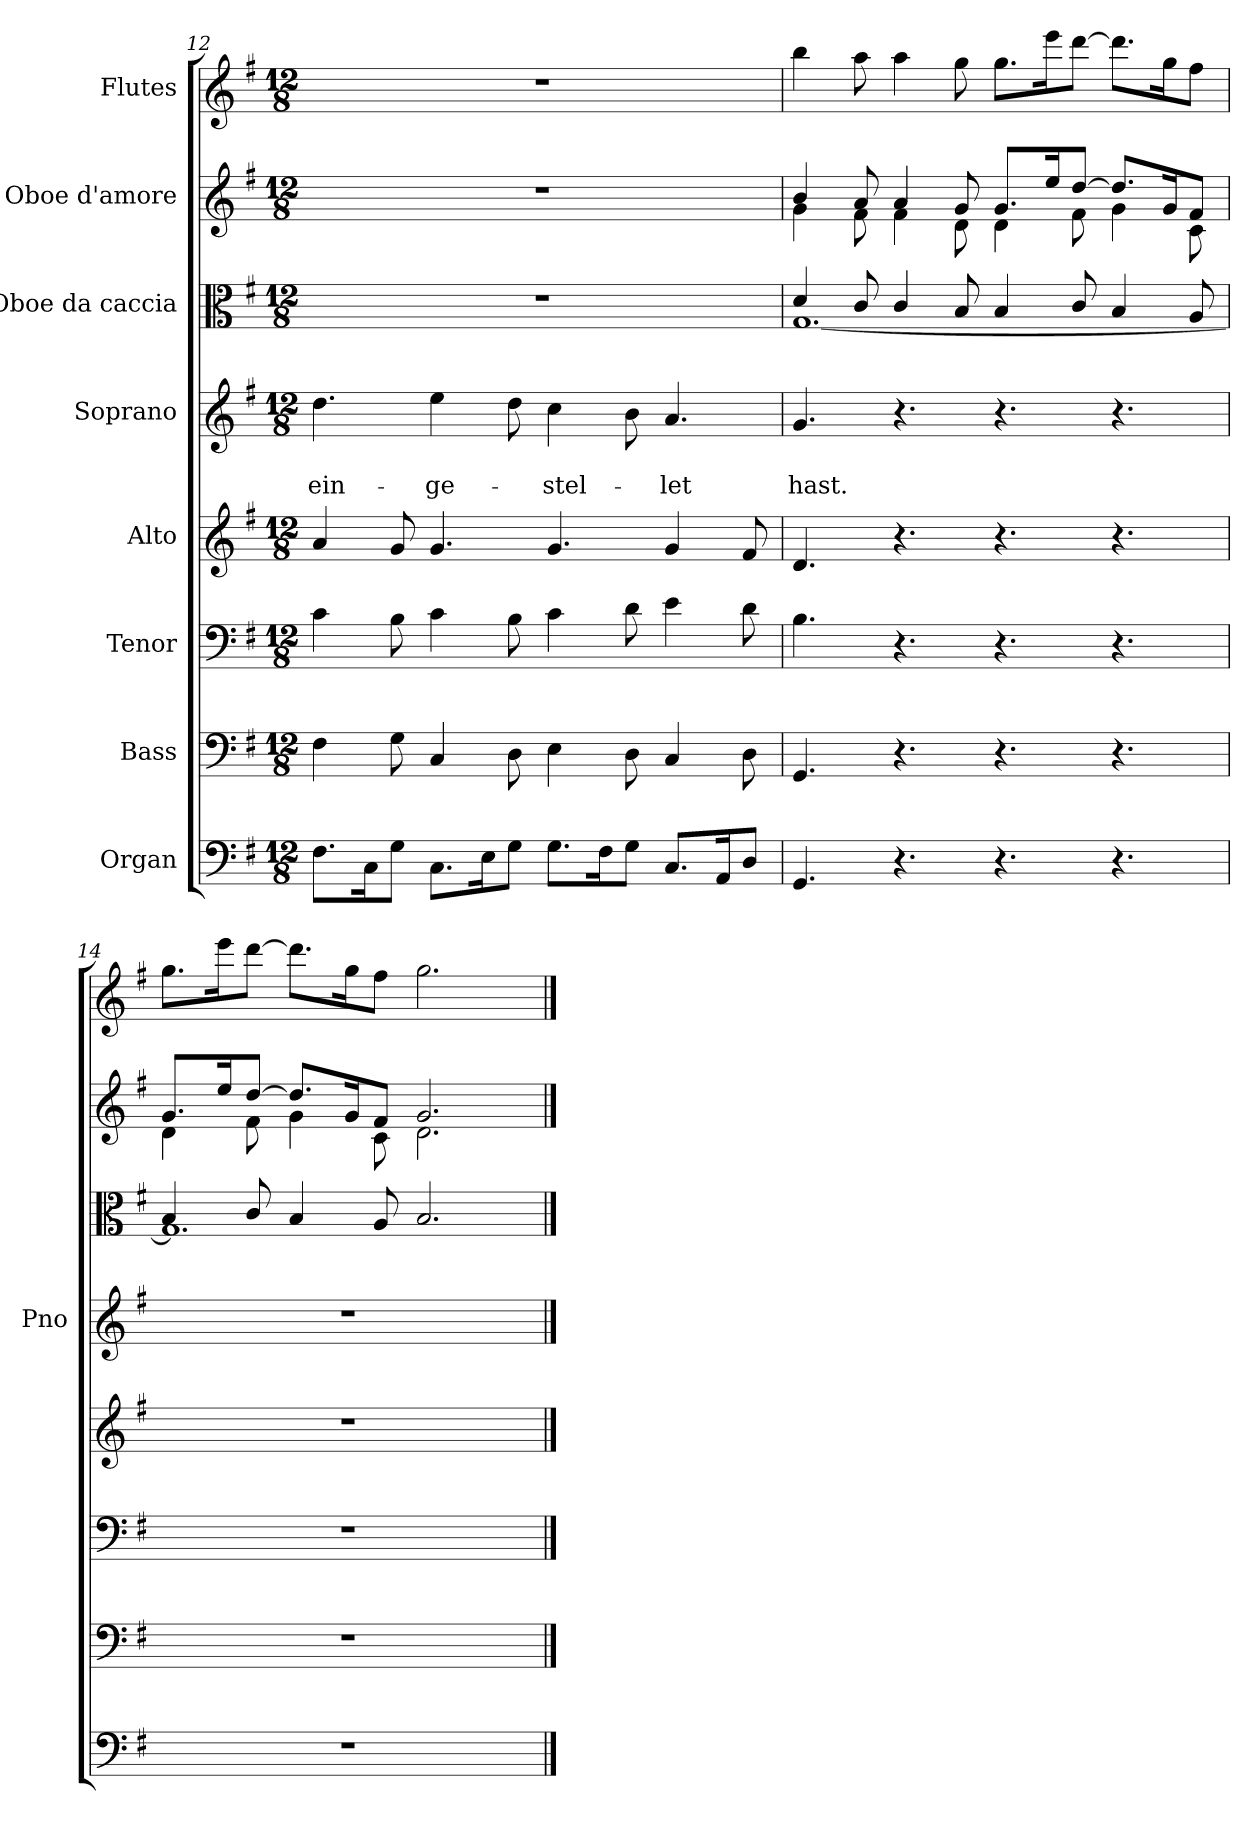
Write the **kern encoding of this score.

**kern	**kern	**kern	**kern	**kern	**text	**text	**kern	**kern	**kern
*part8	*part7	*part6	*part5	*part4	*part4	*part4	*part3	*part2	*part1
*staff8	*staff7	*staff6	*staff5	*staff4	*staff4	*staff4	*staff3	*staff2	*staff1
*I"Organ	*I"Bass	*I"Tenor	*I"Alto	*I"Soprano	*	*	*I"Oboe da caccia	*I"Oboe d'amore	*I"Flutes
*	*	*	*	*I'Pno	*	*	*	*	*
!!LO:PB:g=z
*clefF4	*clefF4	*clefF4	*clefG2	*clefG2	*	*	*clefC3	*clefG2	*clefG2
*k[f#]	*k[f#]	*k[f#]	*k[f#]	*k[f#]	*	*	*k[f#]	*k[f#]	*k[f#]
*G:	*G:	*G:	*G:	*G:	*	*	*G:	*G:	*G:
*M12/8	*M12/8	*M12/8	*M12/8	*M12/8	*	*	*M12/8	*M12/8	*M12/8
=12	=12	=12	=12	=12	=12	=12	=12	=12	=12
8.F#\L	4F#\	4c\	4a/	4.dd\	.	ein-	1.r	1.r	1.r
16C\k	.	.	.	.	.	.	.	.	.
8G\J	8G\	8B\	8g/	.	.	.	.	.	.
8.C\L	4C/	4c\	4.g/	4ee\	.	-ge-	.	.	.
16E\k	.	.	.	.	.	.	.	.	.
8G\J	8D\	8B\	.	8dd\	.	.	.	.	.
8.G\L	4E\	4c\	4.g/	4cc\	.	-stel-	.	.	.
16F#\k	.	.	.	.	.	.	.	.	.
8G\J	8D\	8d\	.	8b\	.	.	.	.	.
8.C/L	4C/	4e\	4g/	4.a/	.	-let	.	.	.
16AA/k	.	.	.	.	.	.	.	.	.
8D/J	8D\	8d\	8f#/	.	.	.	.	.	.
=13	=13	=13	=13	=13	=13	=13	=13	=13	=13
*	*	*	*	*	*	*	*^	*^	*
4.GG/	4.GG/	4.B\	4.d/	4.g/	.	hast.	4d/	[1.G	4b/	4g\	4bb\
.	.	.	.	.	.	.	8c/	.	8a/	8f#\	8aa\
4.r	4.r	4.r	4.r	4.r	.	.	4c/	.	4a/	4f#\	4aa\
.	.	.	.	.	.	.	8B/	.	8g/	8d\	8gg\
4.r	4.r	4.r	4.r	4.r	.	.	4B/	.	8.g/L	4d\	8.gg\L
.	.	.	.	.	.	.	.	.	16ee/k	.	16eee\k
.	.	.	.	.	.	.	8c/	.	[8dd/J	8f#\	[8ddd\J
4.r	4.r	4.r	4.r	4.r	.	.	4B/	.	8.dd/L]	4g\	8.ddd\L]
.	.	.	.	.	.	.	.	.	16g/k	.	16gg\k
.	.	.	.	.	.	.	8A/	.	8f#/J	8c\	8ff#\J
=14	=14	=14	=14	=14	=14	=14	=14	=14	=14	=14	=14
1.r	1.r	1.r	1.r	1.r	.	.	4B/	1.G]	8.g/L	4d\	8.gg\L
.	.	.	.	.	.	.	.	.	16ee/k	.	16eee\k
.	.	.	.	.	.	.	8c/	.	[8dd/J	8f#\	[8ddd\J
.	.	.	.	.	.	.	4B/	.	8.dd/L]	4g\	8.ddd\L]
.	.	.	.	.	.	.	.	.	16g/k	.	16gg\k
.	.	.	.	.	.	.	8A/	.	8f#/J	8c\	8ff#\J
.	.	.	.	.	.	.	2.B/	.	2.g/	2.d\	2.gg\
*	*	*	*	*	*	*	*v	*v	*	*	*
*	*	*	*	*	*	*	*	*v	*v	*
==	==	==	==	==	==	==	==	==	==
*-	*-	*-	*-	*-	*-	*-	*-	*-	*-
